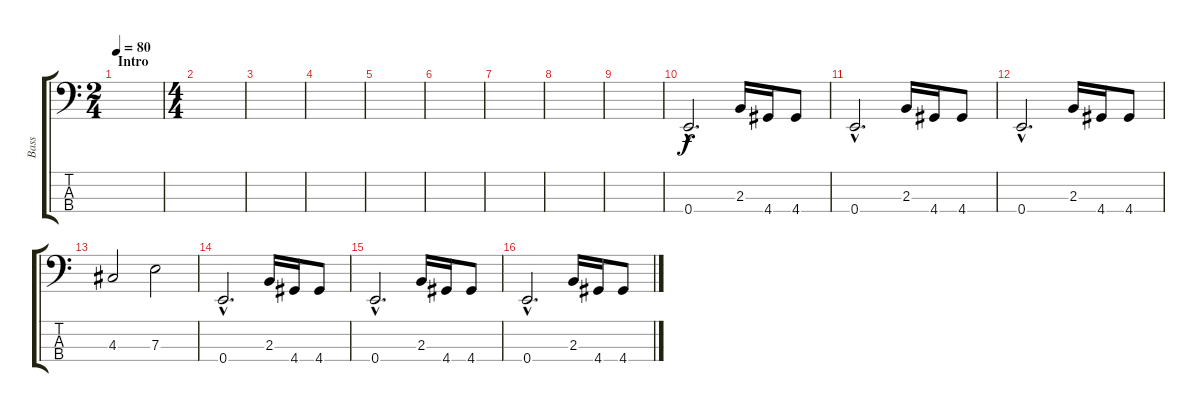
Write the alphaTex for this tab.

\track ("Bass" "Bass") {instrument electricbassfinger}
\staff {score tabs}
\tuning (G2 D2 A1 E1) {hide}
\ts (2 4)
\section ("" "Intro")
\tempo 80
\clef f4
\ks c
|
\ts (4 4)
|
|
|
|
|
|
|
|
0.4{hac}.2{d} 2.3.16 4.4.16 4.4.8 |
0.4{hac}.2{d} 2.3.16 4.4.16 4.4.8 |
0.4{hac}.2{d} 2.3.16 4.4.16 4.4.8 |
4.3.2 7.3.2 |
0.4{hac}.2{d} 2.3.16 4.4.16 4.4.8 |
0.4{hac}.2{d} 2.3.16 4.4.16 4.4.8 |
0.4{hac}.2{d} 2.3.16 4.4.16 4.4.8
